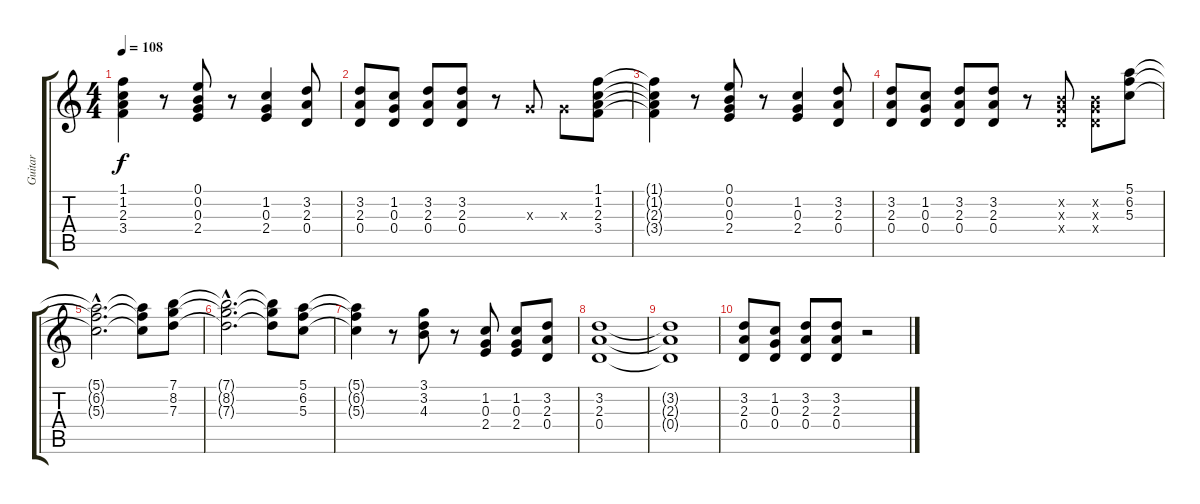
\track ("Guitar" "Guitar") {instrument distortionguitar}
\staff {score tabs}
\tuning (E4 B3 G3 D3 A2 E2) {hide}
\ts (4 4)
\tempo 108
\clef g2
\ks c
(1.1{t} 1.2{t} 2.3{t} 3.4{t}).4{dy f} r.8 (0.1 0.2 0.3 2.4).8 r.8 (1.2 0.3 2.4).4 (3.2 2.3 0.4).8 |
(3.2 2.3 0.4).8 (1.2 0.3 0.4).8 (3.2 2.3 0.4).8 (3.2 2.3 0.4).8 r.8 0.3{x}.8 0.3{x}.8 (1.1 1.2 2.3 3.4).8 |
(1.1{t} 1.2{t} 2.3{t} 3.4{t}).4 r.8 (0.1 0.2 0.3 2.4).8 r.8 (1.2 0.3 2.4).4 (3.2 2.3 0.4).8 |
(3.2 2.3 0.4).8 (1.2 0.3 0.4).8 (3.2 2.3 0.4).8 (3.2 2.3 0.4).8 r.8 (0.2{x} 0.3{x} 0.4{x}).8 (0.2{x} 0.3{x} 0.4{x}).8 (5.1 6.2 5.3).8 |
(5.1{hac t} 6.2{hac t} 5.3{hac t}).2{d} (5.1{t} 6.2{t} 5.3{t}).8 (7.1 8.2 7.3).8 |
(7.1{hac t} 8.2{hac t} 7.3{hac t}).2{d} (7.1{t} 8.2{t} 7.3{t}).8 (5.1 6.2 5.3).8 |
(5.1{t} 6.2{t} 5.3{t}).4 r.8 (3.1 3.2 4.3).8 r.8 (1.2 0.3 2.4).8 (1.2 0.3 2.4).8 (3.2 2.3 0.4).8 |
(3.2 2.3 0.4).1 |
(3.2{t} 2.3{t} 0.4{t}).1 |
(3.2 2.3 0.4).8 (1.2 0.3 0.4).8 (3.2 2.3 0.4).8 (3.2 2.3 0.4).8 r.2
